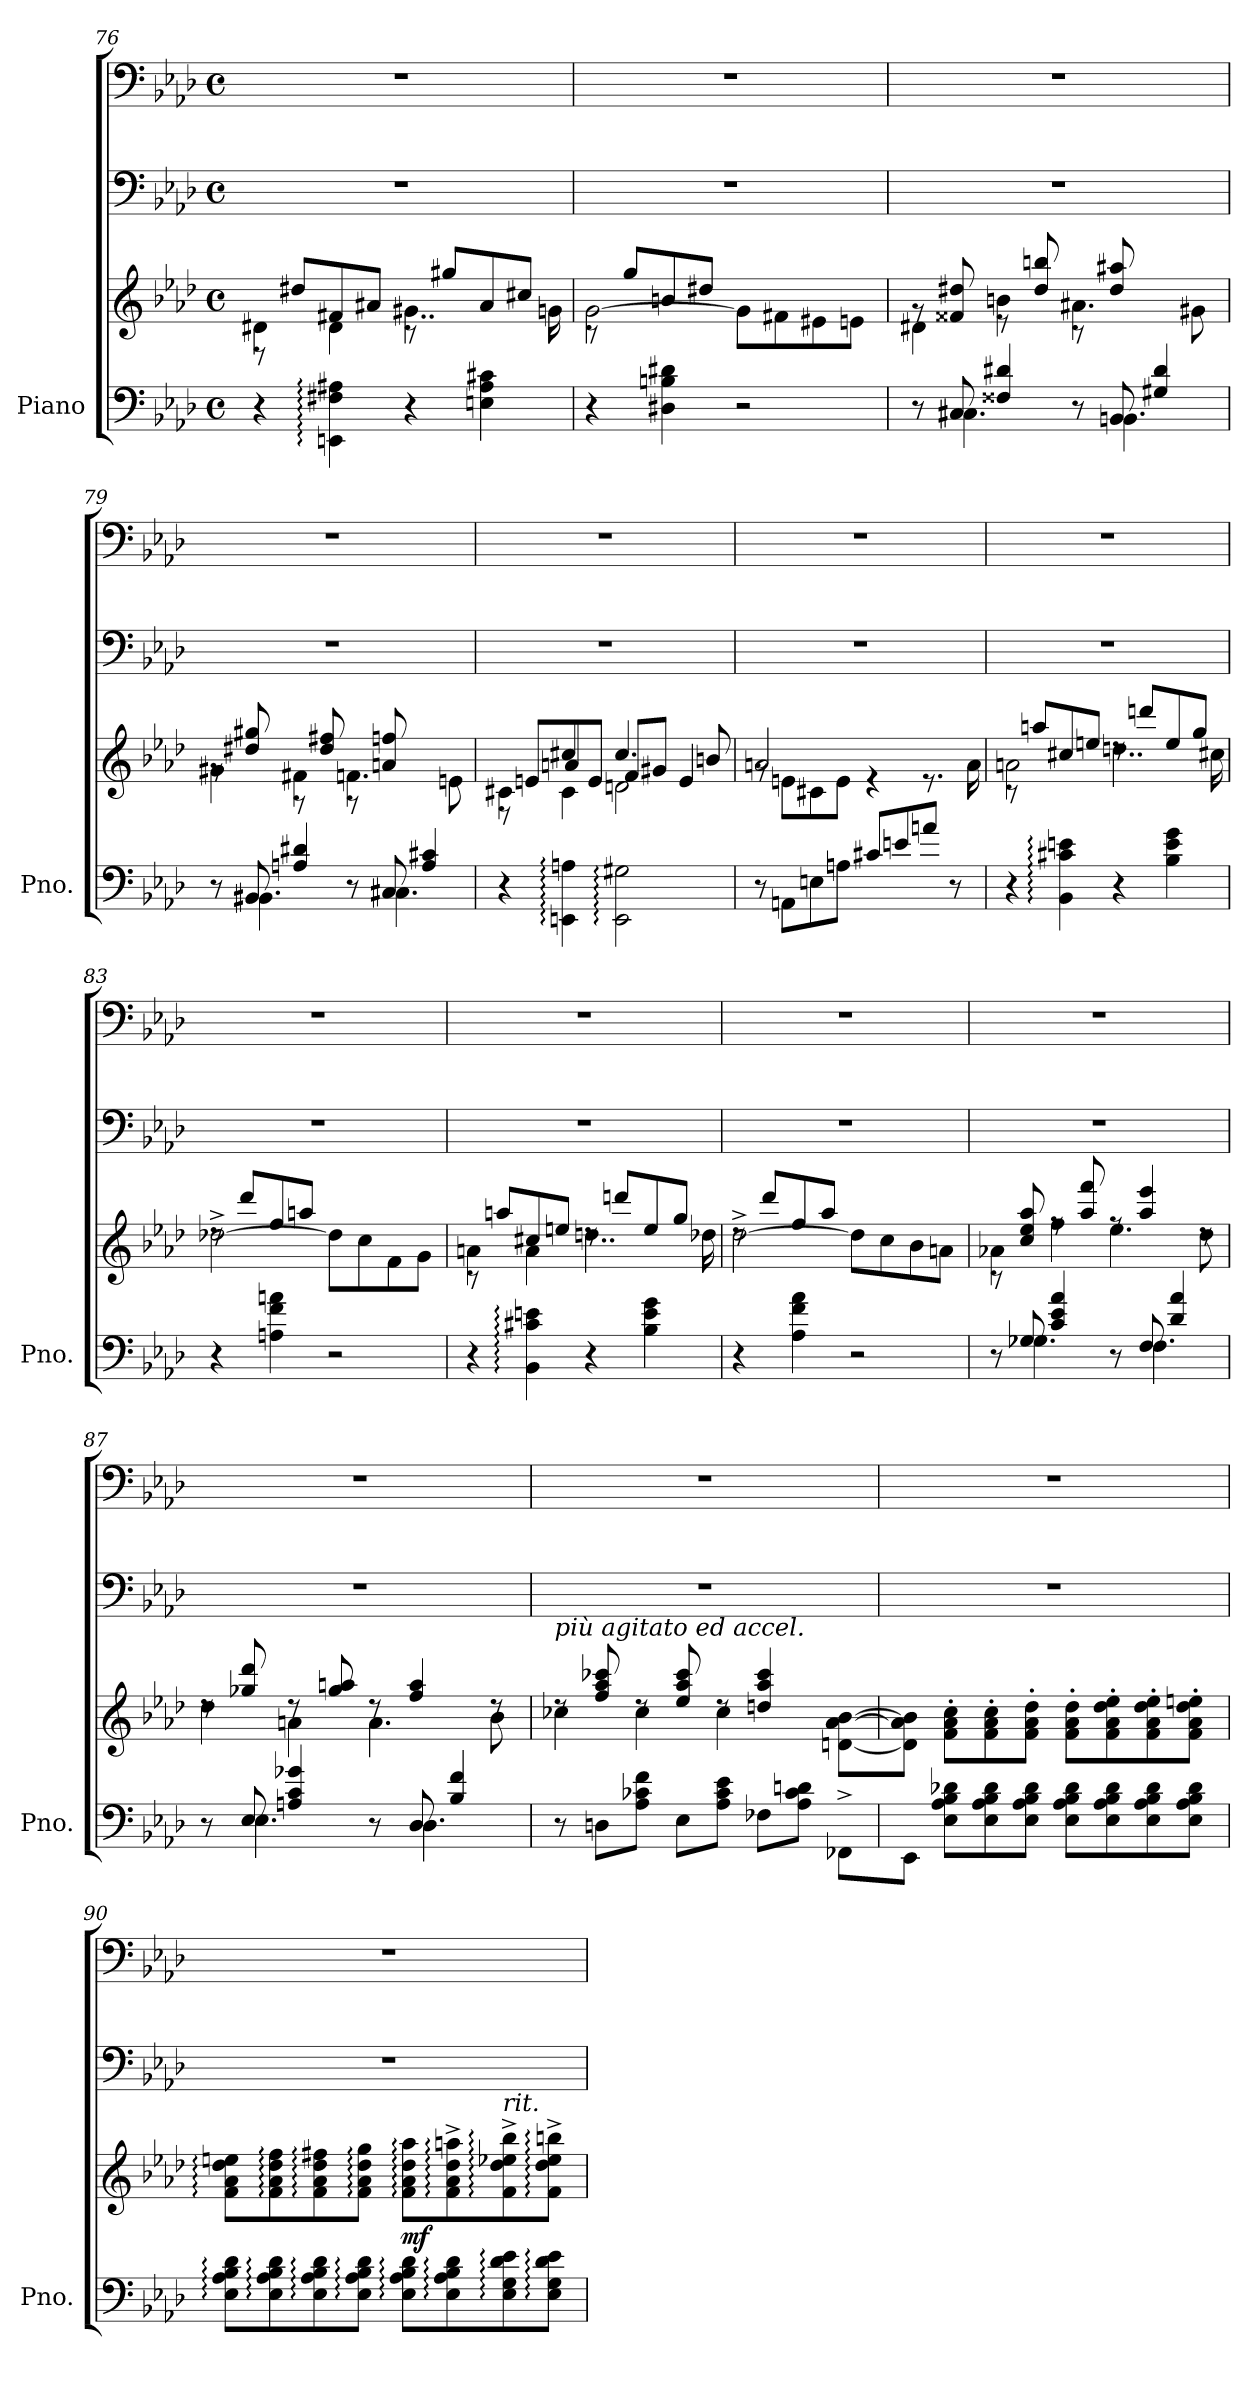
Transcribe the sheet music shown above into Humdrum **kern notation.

**kern	**kern	**kern	**kern	**dynam
*part1	*part1	*part1	*part1	*part1
*staff4	*staff3	*staff2	*staff1	*staff1/2/3/4
*I"Piano	*	*	*	*
*I'Pno.	*	*	*	*
!!LO:LB:g=z
*clefF4	*clefG2	*clefF4	*clefF4	*
*k[b-e-a-d-]	*k[b-e-a-d-]	*k[b-e-a-d-]	*k[b-e-a-d-]	*
*M4/4	*M4/4	*M4/4	*M4/4	*
*met(c)	*met(c)	*met(c)	*met(c)	*
*MM100	*MM100	*MM100	*MM100	*
=76	=76	=76	=76	=76
*	*^	*	*	*
4r	4d#X\	8r	1r	1r	.
.	.	8dd#X/L	.	.	.
4EEn\: 4F#X\: 4A#X\:	4d#\	8f#X:/	.	.	.
.	.	8a#X/J	.	.	.
4r	4..g#X\	8r	.	.	.
.	.	8gg#X/L	.	.	.
4En\ 4A#\ 4c#X\	.	8a#/	.	.	.
.	.	8cc#X/J	.	.	.
.	16gn\	.	.	.	.
=77	=77	=77	=77	=77	=77
*	*	*	*	*MM80	*
4r	[2g\	8r	1r	1r	.
.	.	8gg/L	.	.	.
4D#X\ 4Bn\ 4d#X\	.	8bn/	.	.	.
.	.	8dd#X/J	.	.	.
2r	8g\L]	2ryy	.	.	.
.	8f#X\	.	.	.	.
.	8e#X\	.	.	.	.
.	8en\J	.	.	.	.
!!LO:PB:g=z
=78	=78	=78	=78	=78	=78
*^	*	*	*	*	*
8r	8ryy	4d#X\	8rg	1r	1r	.
!	!LO:N:head=solid	!	!	!	!	!
8C#X/	4.C#\	.	8f##X/ 8dd#X/	.	.	.
4F##X/ 4d#X/	.	4bn\	8r	.	.	.
.	.	.	8dd#/ 8bbn/	.	.	.
8r	8ryy	4.a#X\	8r	.	.	.
!	!LO:N:head=solid	!	!	!	!	!
8BBn/	4.BB\	.	8dd#/ 8aa#X/	.	.	.
4G#X/ 4d#/	.	.	4ryy	.	.	.
.	.	8g#X\	.	.	.	.
=79	=79	=79	=79	=79	=79	=79
8r	8ryy	4g#X\	8rg	1r	1r	.
!	!LO:N:head=solid	!	!	!	!	!
8BB#X/	4.BB#\	.	8dd#X/ 8gg#X/	.	.	.
4An/ 4d#X/	.	4f#X\	8r	.	.	.
.	.	.	8dd#/ 8ff#X/	.	.	.
8r	8ryy	4.fn\	8r	.	.	.
!	!LO:N:head=solid	!	!	!	!	!
8C#X/	4.C#\	.	8an/ 8ffn/	.	.	.
4A/ 4c#X/	.	.	4ryy	.	.	.
.	.	8en\	.	.	.	.
*v	*v	*	*	*	*	*
*	*v	*v	*	*	*
=80	=80	=80	=80	=80
*	*	*	*MM65	*
*	*^	*	*	*
*	*	*^	*	*	*
4r	4c#X\	4ryy	8r	1r	1r	.
.	.	.	8en/L	.	.	.
4EEn\: 4An\:	4c#\	4cc#X/	8an/	.	.	.
.	.	.	8e/J	.	.	.
2EE\: 2G#X\:	2dn\	4.cc#/	8f/L	.	.	.
.	.	.	8g#X/J	.	.	.
.	.	.	4e/	.	.	.
.	.	8bn/	.	.	.	.
*	*v	*v	*v	*	*	*
=81	=81	=81	=81	=81
*	*	*	*MM65	*
*	*^	*	*	*
8r	8rg	2an/	1r	1r	.
8AAn\L	8en\L	.	.	.	.
8En\	8c#X\	.	.	.	.
8An\J	8e\J	.	.	.	.
8c#X/L	2ryy	4re	.	.	.
8en/	.	.	.	.	.
8an/J	.	8.re	.	.	.
8r	.	.	.	.	.
.	.	16a\	.	.	.
!!LO:LB:g=z
=82	=82	=82	=82	=82	=82
4r	2an\	8r	1r	1r	.
.	.	8aan/L	.	.	.
4BB-\: 4c#X\: 4en\:	.	8cc#X/	.	.	.
.	.	8een/J	.	.	.
4r	4..ddn\	8rdd	.	.	.
.	.	8dddn/L	.	.	.
4B-\ 4e\ 4g\	.	8ee/	.	.	.
.	.	8gg/J	.	.	.
.	16cc#X\	.	.	.	.
=83	=83	=83	=83	=83	=83
4r	[2dd-X^\	8rdd	1r	1r	.
.	.	8ddd-/L	.	.	.
4An\ 4f\ 4an\	.	8ff/	.	.	.
.	.	8aan/J	.	.	.
2r	8dd-\L]	2ryy	.	.	.
.	8cc\	.	.	.	.
.	8f\	.	.	.	.
.	8g\J	.	.	.	.
=84	=84	=84	=84	=84	=84
4r	4an\	8r	1r	1r	.
.	.	8aan/L	.	.	.
4BB-\: 4c#X\: 4en\:	4a\	8cc#X/	.	.	.
.	.	8een/J	.	.	.
4r	4..ddn\	8rdd	.	.	.
.	.	8dddn/L	.	.	.
4B-\ 4e\ 4g\	.	8ee/	.	.	.
.	.	8gg/J	.	.	.
.	16dd-X\	.	.	.	.
=85	=85	=85	=85	=85	=85
4r	[2dd-^\	8rdd	1r	1r	.
.	.	8ddd-/L	.	.	.
4A-\ 4f\ 4a-\	.	8ff/	.	.	.
.	.	8aa-/J	.	.	.
2r	8dd-\L]	2ryy	.	.	.
.	8cc\	.	.	.	.
.	8b-\	.	.	.	.
.	8an\J	.	.	.	.
!!LO:LB:g=z
=86	=86	=86	=86	=86	=86
*^	*	*	*	*	*
8r	8ryy	4a-X\	8r	1r	1r	.
!	!LO:N:head=solid	!	!	!	!	!
8G-X/	4.G-\	.	8cc/ 8ee-/ 8aa-/	.	.	.
4c/ 4e-/ 4a-/	.	4ff\	8rff	.	.	.
.	.	.	8aa-/ 8fff/	.	.	.
8r	8ryy	4.ee-\	8rff	.	.	.
!	!LO:N:head=solid	!	!	!	!	!
8F/	4.F\	.	4aa-/ 4eee-/	.	.	.
4d-/ 4a-/	.	.	.	.	.	.
.	.	8dd-\	8rdd	.	.	.
=87	=87	=87	=87	=87	=87	=87
8r	8ryy	4dd-\	8rdd	1r	1r	.
!	!LO:N:head=solid	!	!	!	!	!
8E-/	4.E-\	.	8gg-X/ 8ddd-/	.	.	.
4An/ 4c/ 4g-X/	.	4an\	8rdd	.	.	.
.	.	.	8gg-/ 8aan/	.	.	.
8r	8ryy	4.a\	8rdd	.	.	.
!	!LO:N:head=solid	!	!	!	!	!
8D-/	4.D-\	.	4ff/ 4aa/	.	.	.
4B-/ 4f/	.	.	.	.	.	.
.	.	8b-\	8rdd	.	.	.
*v	*v	*	*	*	*	*
=88	=88	=88	=88	=88	=88
!	!LO:TX:a:i:t=più agitato ed accel.	!	!	!	!
8r	4cc-X\	8rdd	1r	1r	.
8Dn\L	.	8ff/ 8aa-/ 8ccc-X/	.	.	.
8A-\ 8c-X\ 8f\J	4cc-\	8rdd	.	.	.
8E-\L	.	8ee-/ 8aa-/ 8ccc-/	.	.	.
8A-\ 8c-\ 8e-\J	4cc-\	8rdd	.	.	.
8F-X\L	.	4ddn/ 4aa-/ 4ccc-/	.	.	.
8A-\ 8c-\ 8dn\J	4ryy	.	.	.	.
8FF-X^\L	.	[8dn\ [8a-\ [8b-\L	.	.	.
*	*v	*v	*	*	*
=89	=89	=89	=89	=89
8EE-\J	8d\] 8a-\] 8b-\]J	1r	1r	.
8E-\ 8A-\ 8B-\ 8d-X\L	8f\' 8a-\' 8cc\'L	.	.	.
8E-\ 8A-\ 8B-\ 8d-\	8f\' 8a-\' 8cc\'	.	.	.
8E-\ 8A-\ 8B-\ 8d-\J	8f\' 8a-\' 8dd-\'J	.	.	.
8E-\ 8A-\ 8B-\ 8d-\L	8f\' 8a-\' 8dd-\'L	.	.	.
8E-\ 8A-\ 8B-\ 8d-\	8f\' 8a-\' 8dd-\' 8ee-\'	.	.	.
8E-\ 8A-\ 8B-\ 8d-\	8f\' 8a-\' 8dd-\' 8ee-\'	.	.	.
8E-\ 8A-\ 8B-\ 8d-\J	8f\' 8a-\' 8dd-\' 8een\'J	.	.	.
!!LO:LB:g=z
=90	=90	=90	=90	=90
8E-\: 8A-\: 8B-\: 8d-\:L	8f\: 8a-\: 8dd-\: 8een\:L	1r	1r	.
8E-\: 8A-\: 8B-\: 8d-\:	8f\: 8a-\: 8dd-\: 8ff\:	.	.	.
8E-\: 8A-\: 8B-\: 8d-\:	8f\: 8a-\: 8dd-\: 8ff#X\:	.	.	.
8E-\: 8A-\: 8B-\: 8d-\:J	8f\: 8a-\: 8dd-\: 8gg\:J	.	.	.
!	!	!	!	!LO:DY:b=3
8E-\: 8A-\: 8B-\: 8d-\:L	8f\: 8a-\: 8dd-\: 8aa-\:L	.	.	mf
8E-\: 8A-\: 8B-\: 8d-\:	8f\:^ 8a-\:^ 8dd-\:^ 8aan\:^	.	.	.
!	!LO:TX:a:i:t=rit.	!	!	!
8E-\: 8G\: 8d-\: 8e-\:	8f\:^ 8dd-\:^ 8ee-X\:^ 8bb-\:^	.	.	.
8E-\: 8G\: 8d-\: 8e-\:J	8f\:^ 8dd-\:^ 8ee-\:^ 8bbn\:^J	.	.	.
=	=	=	=	=
*-	*-	*-	*-	*-
